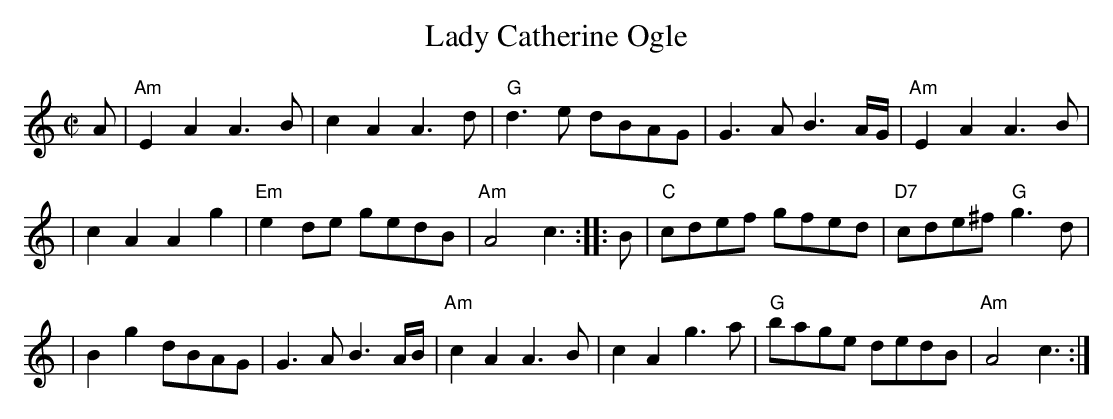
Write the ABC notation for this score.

X:1
T: Lady Catherine Ogle
M: C|
L: 1/8
K: Am
A \
| "Am"E2A2 A3B \
| c2A2 A3d \
| "G"d3e dBAG \
| G3A B3A/G/ \
| "Am"E2A2 A3B |
| c2A2 A2g2 \
| "Em"e2de gedB \
| "Am"A4 c3 \
:: B \
| "C"cdef gfed \
| "D7"cde^f "G"g3d |
| B2g2 dBAG \
| G3A B3A/B/ \
| "Am"c2A2 A3B \
| c2A2 g3a \
| "G"bage dedB \
| "Am"A4 c3 :|
